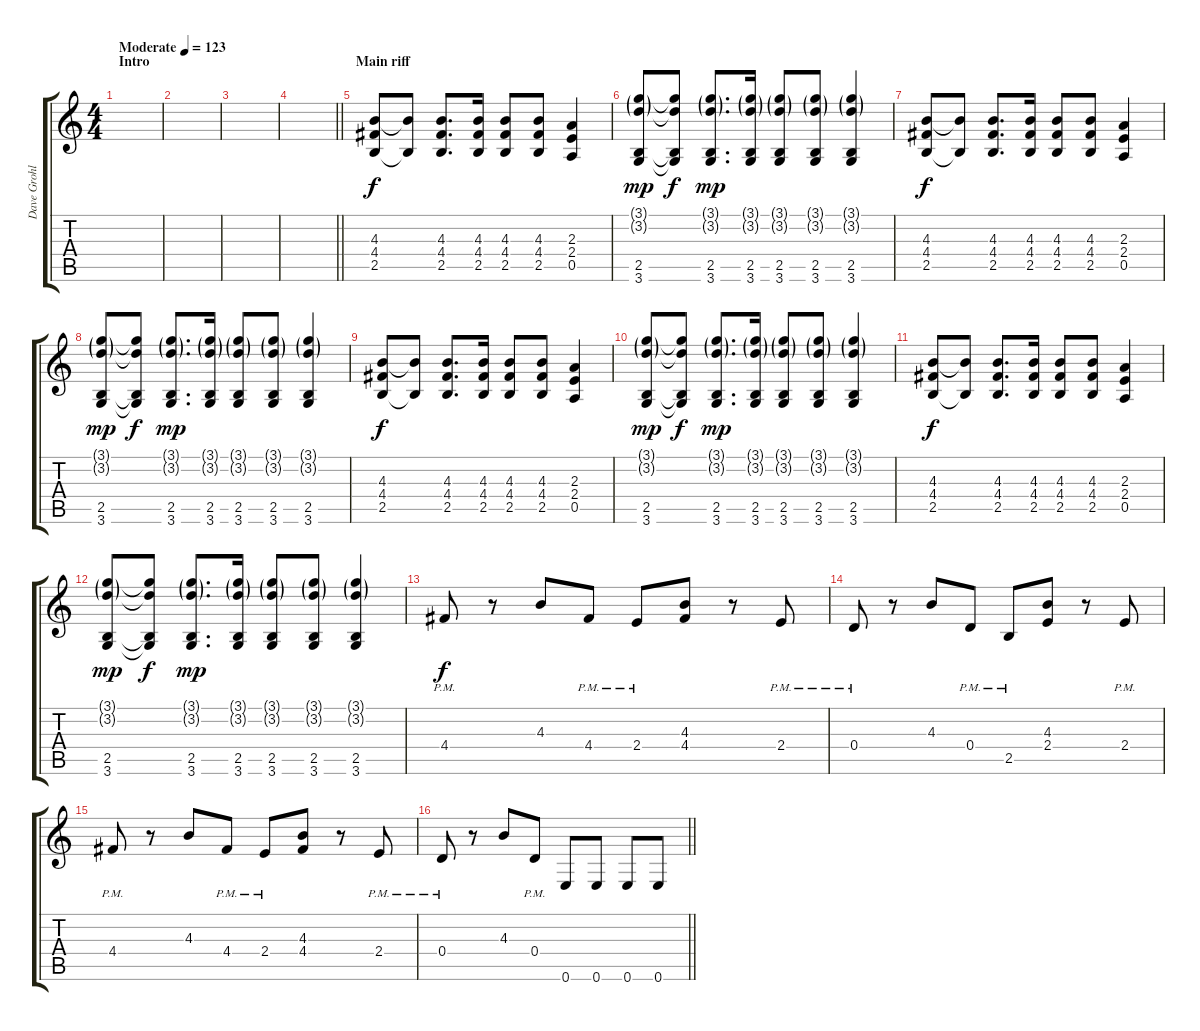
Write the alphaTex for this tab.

\track ("Dave Grohl (Rhytm guitar)" "Dave Grohl") {instrument distortionguitar}
\staff {score tabs}
\tuning (E4 B3 G3 D3 A2 E2) {hide}
\ts (4 4)
\section ("" "Intro")
\tempo (123 "Moderate")
\clef g2
\ks c
|
|
|
\barLineRight lightlight
|
\section ("" "Main riff")
(4.3 4.4 2.5).8{volume 13 balance 0} (4.3{t} 2.5{t}).8 (4.3 4.4 2.5).8{d} (4.3 4.4 2.5).16 (4.3 4.4 2.5).8 (4.3 4.4 2.5).8 (2.3 2.4 0.5).4 |
(3.1{g} 3.2{g} 2.5 3.6).8{dy mp} (3.1{t} 3.2{t} 2.5{t} 3.6{t}).8{dy f} (3.1{g} 3.2{g} 2.5 3.6).8{d dy mp} (3.1{g} 3.2{g} 2.5 3.6).16 (3.1{g} 3.2{g} 2.5 3.6).8 (3.1{g} 3.2{g} 2.5 3.6).8 (3.1{g} 3.2{g} 2.5 3.6).4 |
(4.3 4.4 2.5).8{dy f} (4.3{t} 2.5{t}).8 (4.3 4.4 2.5).8{d} (4.3 4.4 2.5).16 (4.3 4.4 2.5).8 (4.3 4.4 2.5).8 (2.3 2.4 0.5).4 |
(3.1{g} 3.2{g} 2.5 3.6).8{dy mp} (3.1{t} 3.2{t} 2.5{t} 3.6{t}).8{dy f} (3.1{g} 3.2{g} 2.5 3.6).8{d dy mp} (3.1{g} 3.2{g} 2.5 3.6).16 (3.1{g} 3.2{g} 2.5 3.6).8 (3.1{g} 3.2{g} 2.5 3.6).8 (3.1{g} 3.2{g} 2.5 3.6).4 |
(4.3 4.4 2.5).8{dy f volume 13 balance 0} (4.3{t} 2.5{t}).8 (4.3 4.4 2.5).8{d} (4.3 4.4 2.5).16 (4.3 4.4 2.5).8 (4.3 4.4 2.5).8 (2.3 2.4 0.5).4 |
(3.1{g} 3.2{g} 2.5 3.6).8{dy mp} (3.1{t} 3.2{t} 2.5{t} 3.6{t}).8{dy f} (3.1{g} 3.2{g} 2.5 3.6).8{d dy mp} (3.1{g} 3.2{g} 2.5 3.6).16 (3.1{g} 3.2{g} 2.5 3.6).8 (3.1{g} 3.2{g} 2.5 3.6).8 (3.1{g} 3.2{g} 2.5 3.6).4 |
(4.3 4.4 2.5).8{dy f} (4.3{t} 2.5{t}).8 (4.3 4.4 2.5).8{d} (4.3 4.4 2.5).16 (4.3 4.4 2.5).8 (4.3 4.4 2.5).8 (2.3 2.4 0.5).4 |
(3.1{g} 3.2{g} 2.5 3.6).8{dy mp} (3.1{t} 3.2{t} 2.5{t} 3.6{t}).8{dy f} (3.1{g} 3.2{g} 2.5 3.6).8{d dy mp} (3.1{g} 3.2{g} 2.5 3.6).16 (3.1{g} 3.2{g} 2.5 3.6).8 (3.1{g} 3.2{g} 2.5 3.6).8 (3.1{g} 3.2{g} 2.5 3.6).4 |
4.4{pm}.8{dy f} r.8 4.3.8 4.4{pm}.8 2.4{pm}.8 (4.3 4.4).8 r.8 2.4{pm}.8 |
0.4{pm}.8 r.8 4.3.8 0.4{pm}.8 2.5{pm}.8 (4.3 2.4).8 r.8 2.4{pm}.8 |
4.4{pm}.8 r.8 4.3.8 4.4{pm}.8 2.4{pm}.8 (4.3 4.4).8 r.8 2.4{pm}.8 |
\barLineRight lightlight
0.4{pm}.8 r.8 4.3.8 0.4{pm}.8 0.6.8 0.6.8 0.6.8 0.6.8
